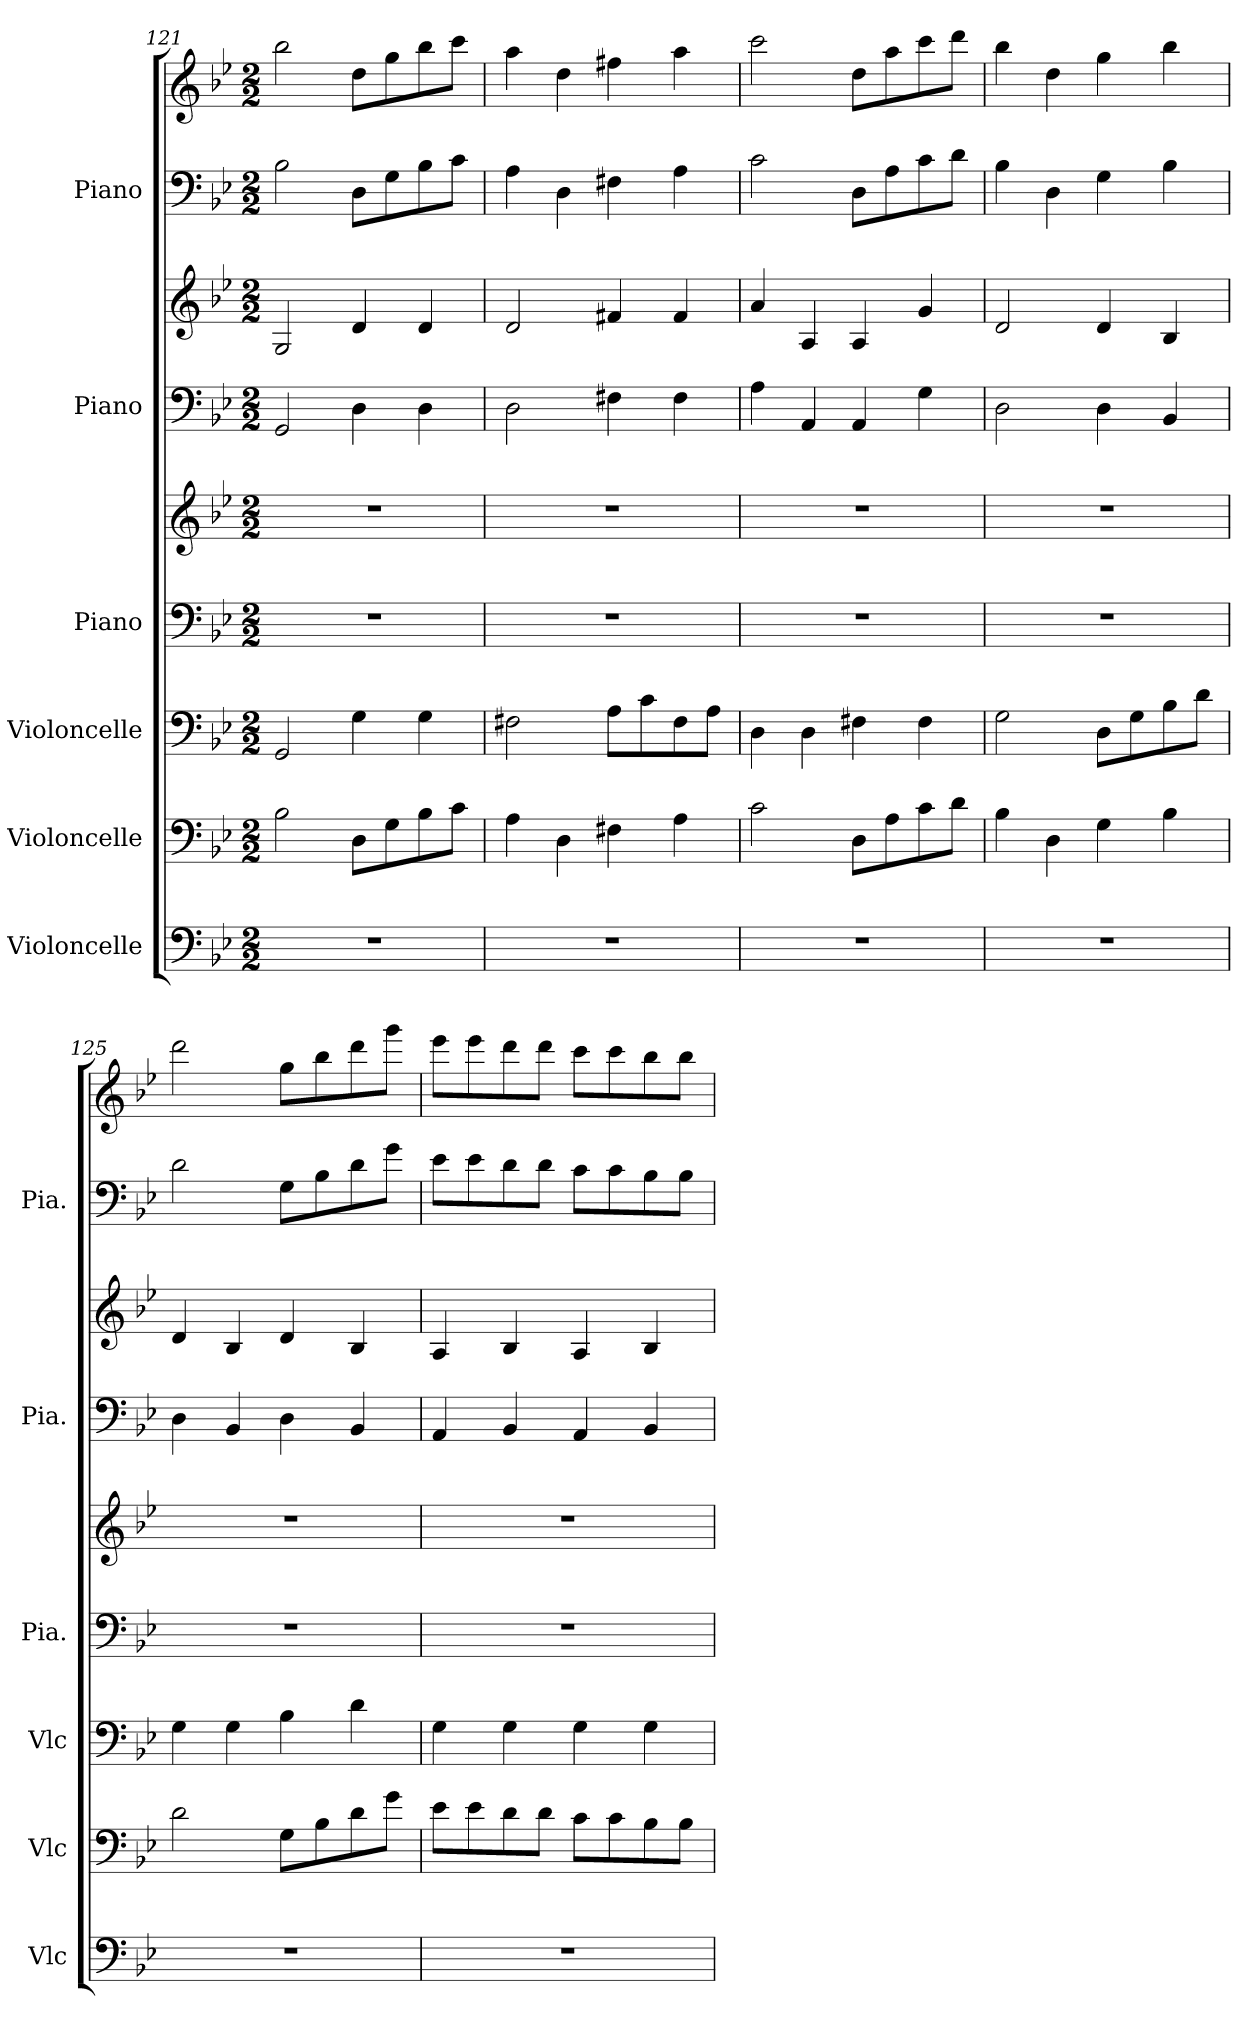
**kern	**kern	**kern	**kern	**kern	**kern	**kern	**kern	**kern
*part6	*part5	*part4	*part3	*part3	*part2	*part2	*part1	*part1
*staff9	*staff8	*staff7	*staff6	*staff5	*staff4	*staff3	*staff2	*staff1
*I"Violoncelle	*I"Violoncelle	*I"Violoncelle	*I"Piano	*	*I"Piano	*	*I"Piano	*
*I'Vlc	*I'Vlc	*I'Vlc	*I'Pia.	*	*I'Pia.	*	*I'Pia.	*
!!LO:PB:g=z
*clefF4	*clefF4	*clefF4	*clefF4	*clefG2	*clefF4	*clefG2	*clefF4	*clefG2
*k[b-e-]	*k[b-e-]	*k[b-e-]	*k[b-e-]	*k[b-e-]	*k[b-e-]	*k[b-e-]	*k[b-e-]	*k[b-e-]
*M2/2	*M2/2	*M2/2	*M2/2	*M2/2	*M2/2	*M2/2	*M2/2	*M2/2
=121	=121	=121	=121	=121	=121	=121	=121	=121
1r	2B-\	2GG/	1r	1r	2GG/	2G/	2B-\	2bb-\
.	8D\L	4G\	.	.	4D\	4d/	8D\L	8dd\L
.	8G\	.	.	.	.	.	8G\	8gg\
.	8B-\	4G\	.	.	4D\	4d/	8B-\	8bb-\
.	8c\J	.	.	.	.	.	8c\J	8ccc\J
=122	=122	=122	=122	=122	=122	=122	=122	=122
1r	4A\	2F#X\	1r	1r	2D\	2d/	4A\	4aa\
.	4D\	.	.	.	.	.	4D\	4dd\
.	4F#X\	8A\L	.	.	4F#X\	4f#X/	4F#X\	4ff#X\
.	.	8c\	.	.	.	.	.	.
.	4A\	8F#\	.	.	4F#\	4f#/	4A\	4aa\
.	.	8A\J	.	.	.	.	.	.
=123	=123	=123	=123	=123	=123	=123	=123	=123
1r	2c\	4D\	1r	1r	4A\	4a/	2c\	2ccc\
.	.	4D\	.	.	4AA/	4A/	.	.
.	8D\L	4F#X\	.	.	4AA/	4A/	8D\L	8dd\L
.	8A\	.	.	.	.	.	8A\	8aa\
.	8c\	4F#\	.	.	4G\	4g/	8c\	8ccc\
.	8d\J	.	.	.	.	.	8d\J	8ddd\J
=124	=124	=124	=124	=124	=124	=124	=124	=124
1r	4B-\	2G\	1r	1r	2D\	2d/	4B-\	4bb-\
.	4D\	.	.	.	.	.	4D\	4dd\
.	4G\	8D\L	.	.	4D\	4d/	4G\	4gg\
.	.	8G\	.	.	.	.	.	.
.	4B-\	8B-\	.	.	4BB-/	4B-/	4B-\	4bb-\
.	.	8d\J	.	.	.	.	.	.
=125	=125	=125	=125	=125	=125	=125	=125	=125
1r	2d\	4G\	1r	1r	4D\	4d/	2d\	2ddd\
.	.	4G\	.	.	4BB-/	4B-/	.	.
.	8G\L	4B-\	.	.	4D\	4d/	8G\L	8gg\L
.	8B-\	.	.	.	.	.	8B-\	8bb-\
.	8d\	4d\	.	.	4BB-/	4B-/	8d\	8ddd\
.	8g\J	.	.	.	.	.	8g\J	8ggg\J
!!LO:LB:g=z
=126	=126	=126	=126	=126	=126	=126	=126	=126
1r	8e-\L	4G\	1r	1r	4AA/	4A/	8e-\L	8eee-\L
.	8e-\	.	.	.	.	.	8e-\	8eee-\
.	8d\	4G\	.	.	4BB-/	4B-/	8d\	8ddd\
.	8d\J	.	.	.	.	.	8d\J	8ddd\J
.	8c\L	4G\	.	.	4AA/	4A/	8c\L	8ccc\L
.	8c\	.	.	.	.	.	8c\	8ccc\
.	8B-\	4G\	.	.	4BB-/	4B-/	8B-\	8bb-\
.	8B-\J	.	.	.	.	.	8B-\J	8bb-\J
=	=	=	=	=	=	=	=	=
*-	*-	*-	*-	*-	*-	*-	*-	*-
